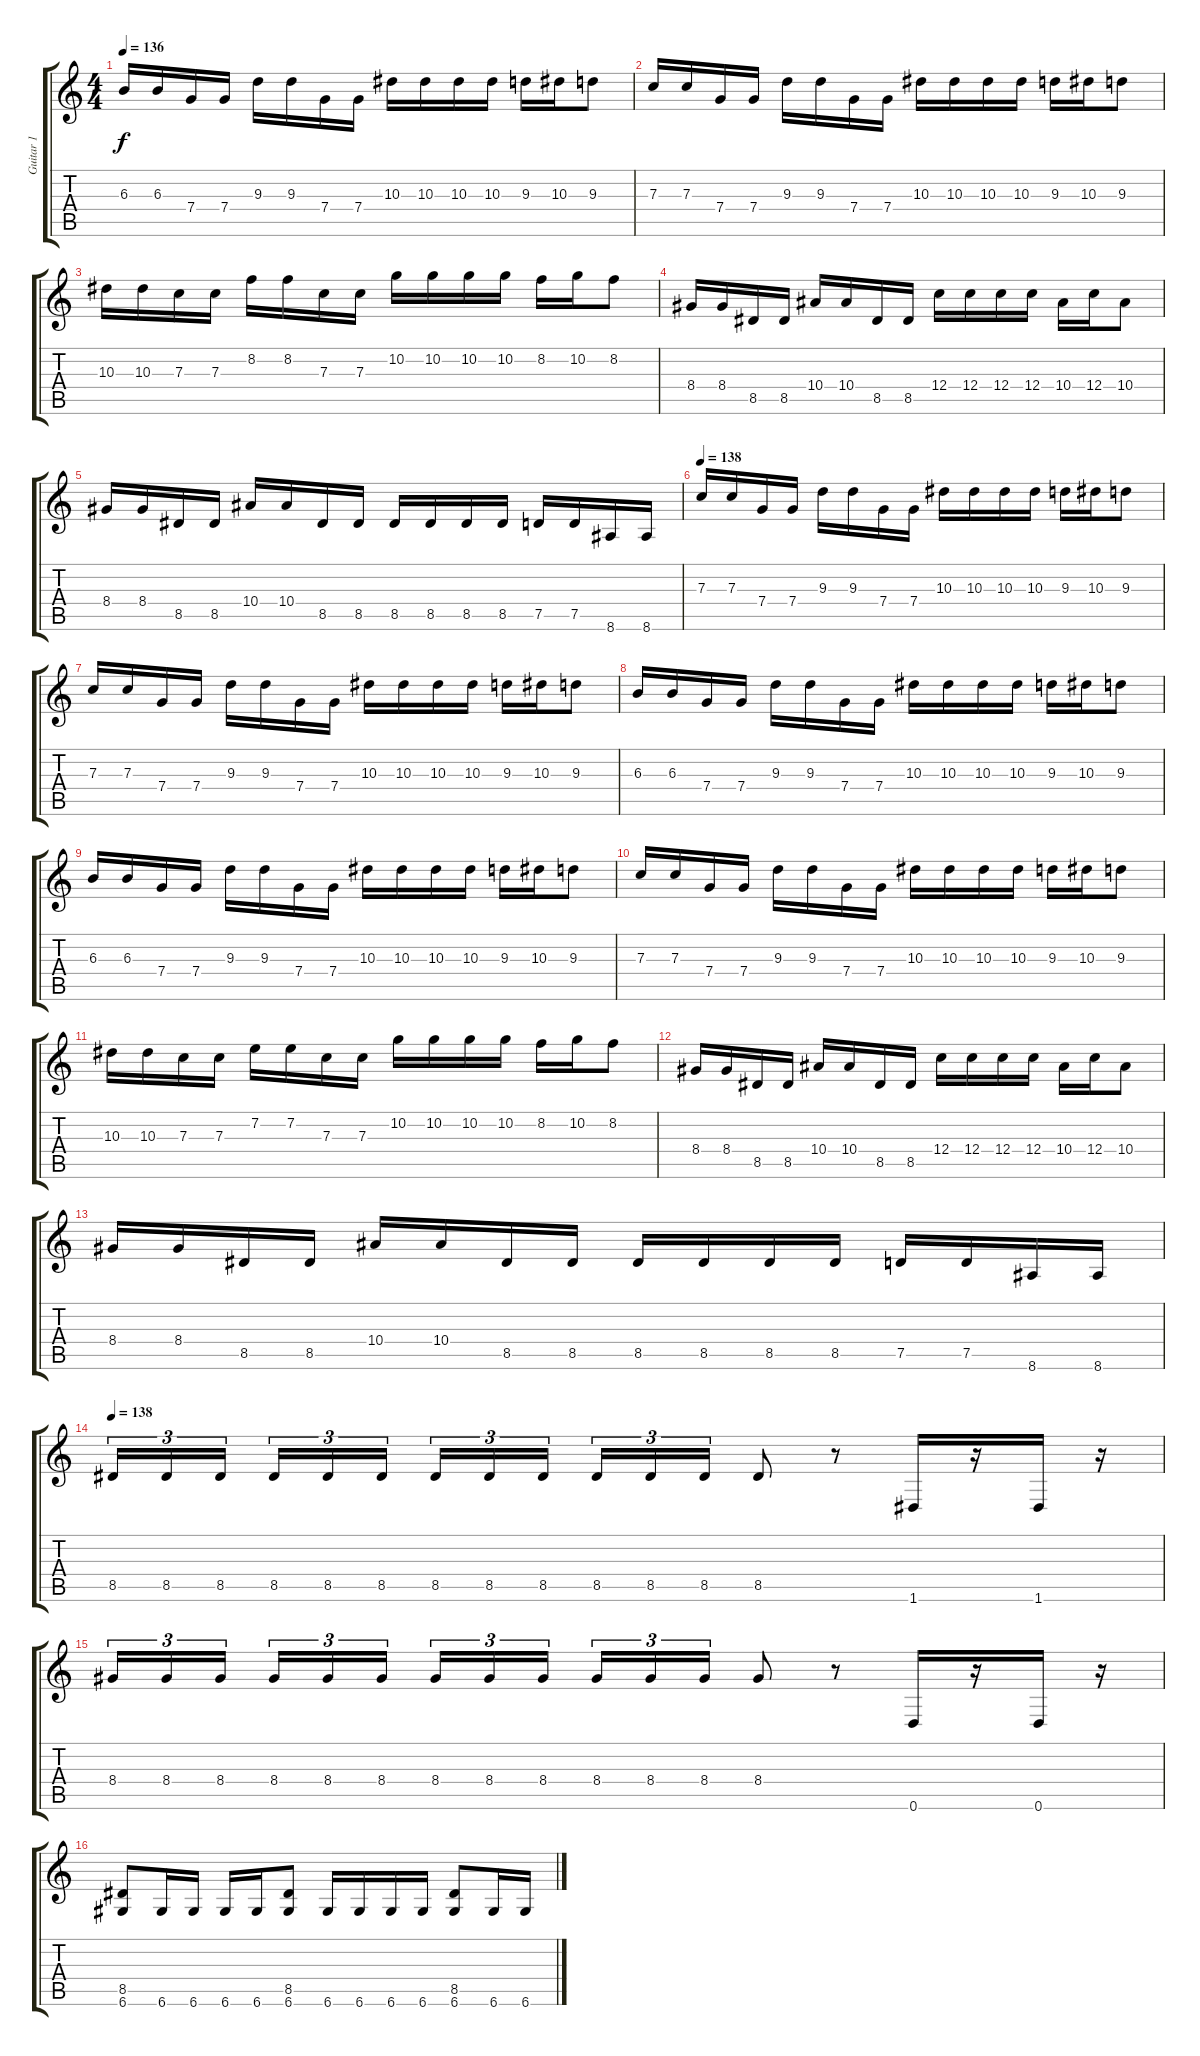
\track ("Guitar 1" "Guitar 1") {instrument distortionguitar}
\staff {score tabs}
\tuning (D4 A3 F3 C3 G2 D2) {hide}
\ts (4 4)
\tempo 136
\clef g2
\ks c
6.3.16{dy f} 6.3.16 7.4.16 7.4.16 9.3.16 9.3.16 7.4.16 7.4.16 10.3.16 10.3.16 10.3.16 10.3.16 9.3.16 10.3.16 9.3.8 |
7.3.16 7.3.16 7.4.16 7.4.16 9.3.16 9.3.16 7.4.16 7.4.16 10.3.16 10.3.16 10.3.16 10.3.16 9.3.16 10.3.16 9.3.8 |
10.3.16 10.3.16 7.3.16 7.3.16 8.2.16 8.2.16 7.3.16 7.3.16 10.2.16 10.2.16 10.2.16 10.2.16 8.2.16 10.2.16 8.2.8 |
8.4.16 8.4.16 8.5.16 8.5.16 10.4.16 10.4.16 8.5.16 8.5.16 12.4.16 12.4.16 12.4.16 12.4.16 10.4.16 12.4.16 10.4.8 |
8.4.16 8.4.16 8.5.16 8.5.16 10.4.16 10.4.16 8.5.16 8.5.16 8.5.16 8.5.16 8.5.16 8.5.16 7.5.16 7.5.16 8.6.16 8.6.16 |
\tempo 138
7.3.16{volume 14} 7.3.16 7.4.16 7.4.16 9.3.16 9.3.16 7.4.16 7.4.16 10.3.16 10.3.16 10.3.16 10.3.16 9.3.16 10.3.16 9.3.8 |
7.3.16 7.3.16 7.4.16 7.4.16 9.3.16 9.3.16 7.4.16 7.4.16 10.3.16 10.3.16 10.3.16 10.3.16 9.3.16 10.3.16 9.3.8 |
6.3.16 6.3.16 7.4.16 7.4.16 9.3.16 9.3.16 7.4.16 7.4.16 10.3.16 10.3.16 10.3.16 10.3.16 9.3.16 10.3.16 9.3.8 |
6.3.16 6.3.16 7.4.16 7.4.16 9.3.16 9.3.16 7.4.16 7.4.16 10.3.16 10.3.16 10.3.16 10.3.16 9.3.16 10.3.16 9.3.8 |
7.3.16 7.3.16 7.4.16 7.4.16 9.3.16 9.3.16 7.4.16 7.4.16 10.3.16 10.3.16 10.3.16 10.3.16 9.3.16 10.3.16 9.3.8 |
10.3.16 10.3.16 7.3.16 7.3.16 7.2.16 7.2.16 7.3.16 7.3.16 10.2.16 10.2.16 10.2.16 10.2.16 8.2.16 10.2.16 8.2.8 |
8.4.16 8.4.16 8.5.16 8.5.16 10.4.16 10.4.16 8.5.16 8.5.16 12.4.16 12.4.16 12.4.16 12.4.16 10.4.16 12.4.16 10.4.8 |
8.4.16 8.4.16 8.5.16 8.5.16 10.4.16 10.4.16 8.5.16 8.5.16 8.5.16 8.5.16 8.5.16 8.5.16 7.5.16 7.5.16 8.6.16 8.6.16 |
\tempo 138
8.5.16{tu (3 2) volume 14} 8.5.16{tu (3 2)} 8.5.16{tu (3 2)} 8.5.16{tu (3 2)} 8.5.16{tu (3 2)} 8.5.16{tu (3 2)} 8.5.16{tu (3 2)} 8.5.16{tu (3 2)} 8.5.16{tu (3 2)} 8.5.16{tu (3 2)} 8.5.16{tu (3 2)} 8.5.16{tu (3 2)} 8.5.8 r.8 1.6.16 r.16 1.6.16 r.16 |
8.4.16{tu (3 2)} 8.4.16{tu (3 2)} 8.4.16{tu (3 2)} 8.4.16{tu (3 2)} 8.4.16{tu (3 2)} 8.4.16{tu (3 2)} 8.4.16{tu (3 2)} 8.4.16{tu (3 2)} 8.4.16{tu (3 2)} 8.4.16{tu (3 2)} 8.4.16{tu (3 2)} 8.4.16{tu (3 2)} 8.4.8 r.8 0.6.16 r.16 0.6.16 r.16 |
(8.5 6.6).8 6.6.16 6.6.16 6.6.16 6.6.16 (8.5 6.6).8 6.6.16 6.6.16 6.6.16 6.6.16 (8.5 6.6).8 6.6.16 6.6.16
